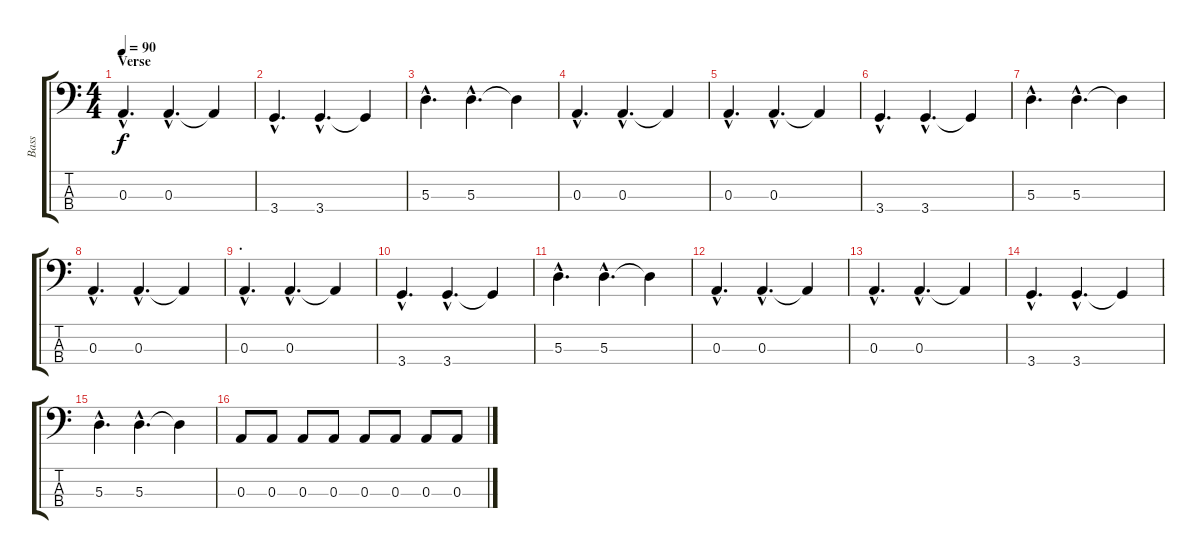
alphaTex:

\track ("Bass" "Bass") {instrument electricbassfinger}
\staff {score tabs}
\tuning (G2 D2 A1 E1) {hide}
\ts (4 4)
\section ("" "Verse")
\tempo 90
\clef f4
\ks c
0.3{hac}.4{d dy f} 0.3{hac}.4{d} 0.3{t}.4 |
3.4{hac}.4{d} 3.4{hac}.4{d} 3.4{t}.4 |
5.3{hac}.4{d} 5.3{hac}.4{d} 5.3{t}.4 |
0.3{hac}.4{d} 0.3{hac}.4{d} 0.3{t}.4 |
0.3{hac}.4{d} 0.3{hac}.4{d} 0.3{t}.4 |
3.4{hac}.4{d} 3.4{hac}.4{d} 3.4{t}.4 |
5.3{hac}.4{d} 5.3{hac}.4{d} 5.3{t}.4 |
0.3{hac}.4{d} 0.3{hac}.4{d} 0.3{t}.4 |
\section ("" ".")
0.3{hac}.4{d} 0.3{hac}.4{d} 0.3{t}.4 |
3.4{hac}.4{d} 3.4{hac}.4{d} 3.4{t}.4 |
5.3{hac}.4{d} 5.3{hac}.4{d} 5.3{t}.4 |
0.3{hac}.4{d} 0.3{hac}.4{d} 0.3{t}.4 |
0.3{hac}.4{d} 0.3{hac}.4{d} 0.3{t}.4 |
3.4{hac}.4{d} 3.4{hac}.4{d} 3.4{t}.4 |
5.3{hac}.4{d} 5.3{hac}.4{d} 5.3{t}.4 |
0.3.8 0.3.8 0.3.8 0.3.8 0.3.8 0.3.8 0.3.8 0.3.8
